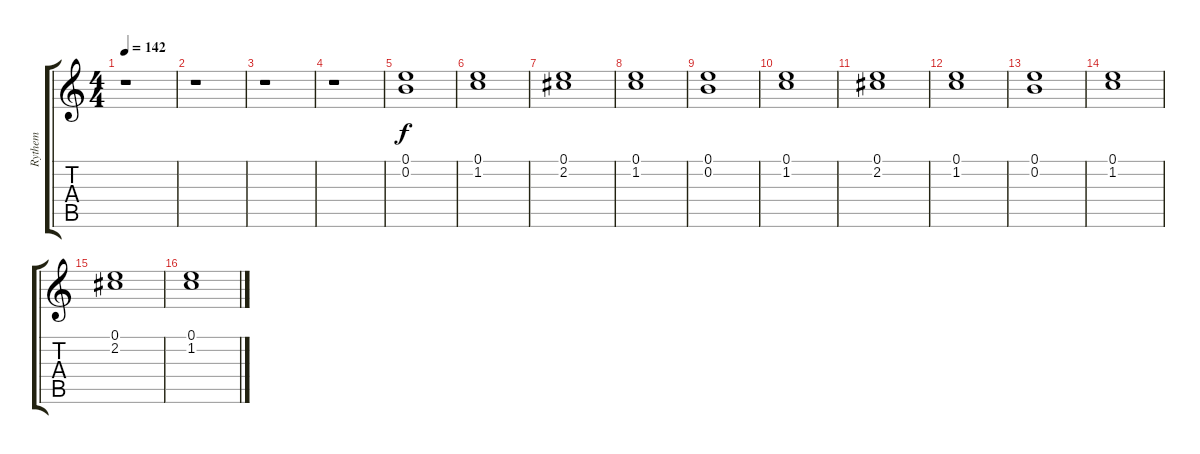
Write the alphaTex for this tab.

\track ("Rythem" "Rythem") {instrument overdrivenguitar}
\staff {score tabs}
\tuning (E4 B3 G3 D3 A2 E2) {hide}
\ts (4 4)
\tempo 142
\clef g2
\ks c
r.1{dy f} |
r.1 |
r.1 |
r.1 |
(0.1 0.2).1{volume 16 balance 8} |
(0.1 1.2).1 |
(0.1 2.2).1 |
(0.1 1.2).1{volume 14} |
(0.1 0.2).1{volume 10} |
(0.1 1.2).1{volume 12} |
(0.1 2.2).1{volume 15} |
(0.1 1.2).1{volume 14} |
(0.1 0.2).1{volume 12} |
(0.1 1.2).1{volume 13} |
(0.1 2.2).1{volume 16} |
(0.1 1.2).1{volume 14}
